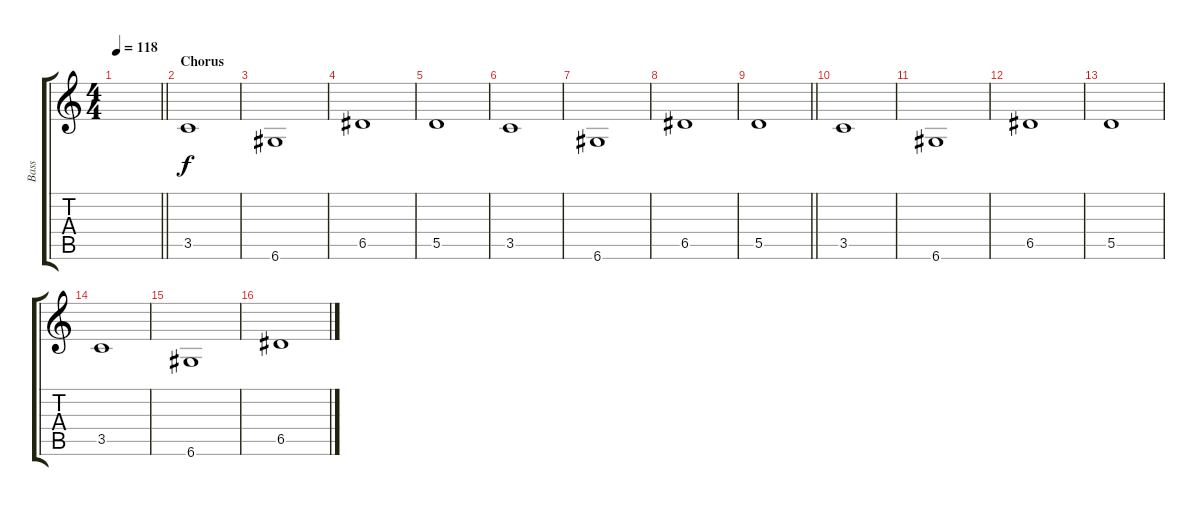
\track ("Bass" "Bass") {instrument acousticbass}
\staff {score tabs}
\tuning (E4 B3 G3 D3 A2 D2) {hide}
\ts (4 4)
\tempo 118
\clef g2
\barLineRight lightlight
\ks c
|
\section ("" "Chorus")
3.5.1 |
6.6.1 |
6.5.1 |
5.5.1 |
3.5.1 |
6.6.1 |
6.5.1 |
\barLineRight lightlight
5.5.1 |
3.5.1 |
6.6.1 |
6.5.1 |
5.5.1 |
3.5.1 |
6.6.1 |
6.5.1
